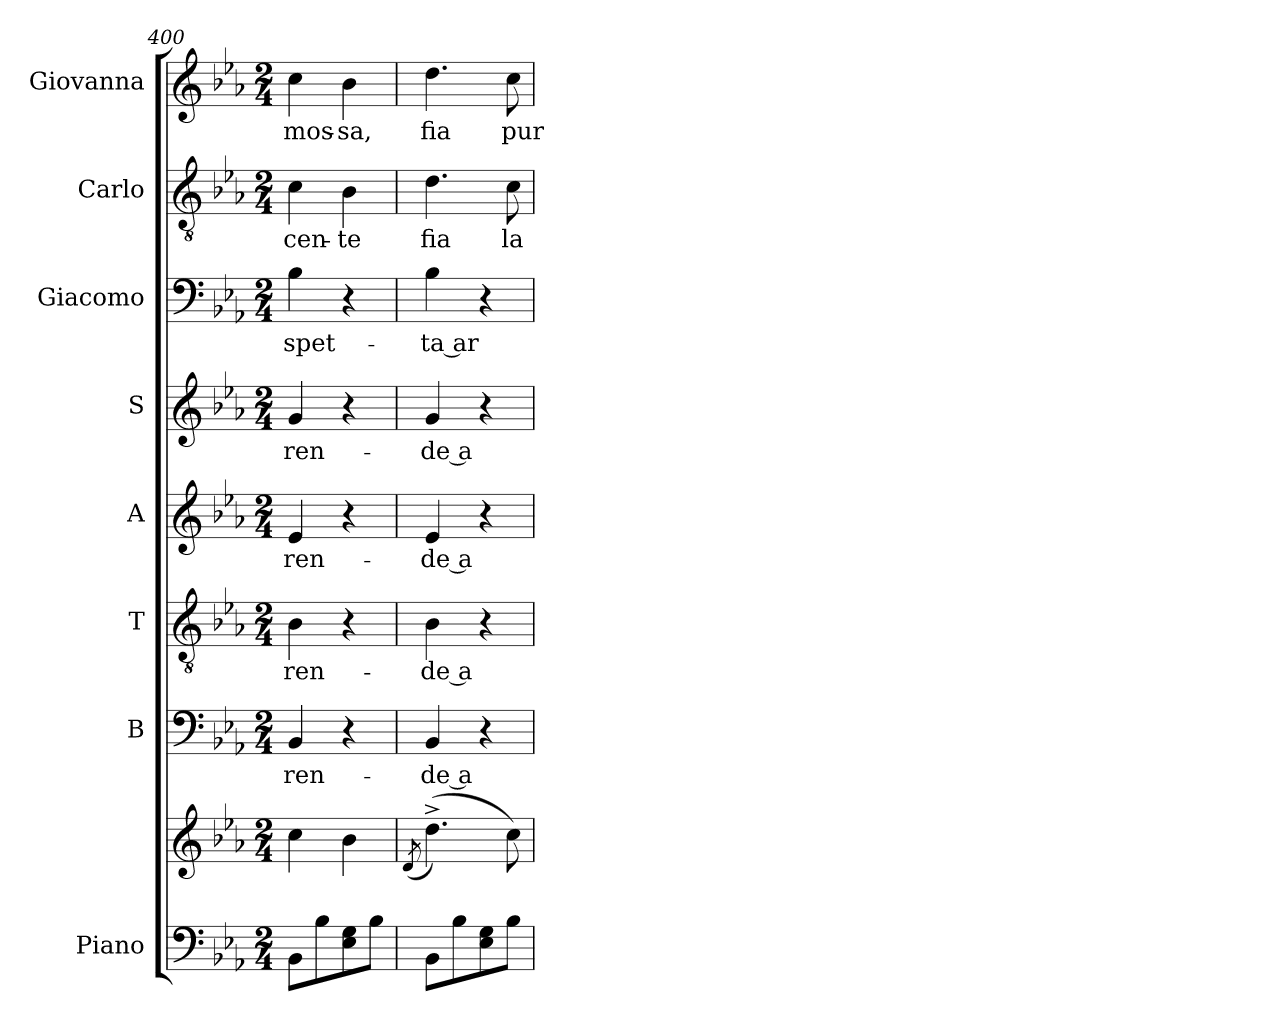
**kern	**kern	**kern	**text	**kern	**text	**kern	**text	**kern	**text	**kern	**text	**kern	**text	**kern	**text
*part8	*part8	*part7	*part7	*part6	*part6	*part5	*part5	*part4	*part4	*part3	*part3	*part2	*part2	*part1	*part1
*staff9	*staff8	*staff7	*staff7	*staff6	*staff6	*staff5	*staff5	*staff4	*staff4	*staff3	*staff3	*staff2	*staff2	*staff1	*staff1
*I"Piano	*	*I"B	*	*I"T	*	*I"A	*	*I"S	*	*I"Giacomo	*	*I"Carlo	*	*I"Giovanna	*
*I'Pno	*	*I'B	*	*I'T	*	*I'A	*	*I'S	*	*	*	*	*	*	*
*clefF4	*clefG2	*clefF4	*	*clefGv2	*	*clefG2	*	*clefG2	*	*clefF4	*	*clefGv2	*	*clefG2	*
*k[b-e-a-]	*k[b-e-a-]	*k[b-e-a-]	*	*k[b-e-a-]	*	*k[b-e-a-]	*	*k[b-e-a-]	*	*k[b-e-a-]	*	*k[b-e-a-]	*	*k[b-e-a-]	*
*M2/4	*M2/4	*M2/4	*	*M2/4	*	*M2/4	*	*M2/4	*	*M2/4	*	*M2/4	*	*M2/4	*
=400	=400	=400	=400	=400	=400	=400	=400	=400	=400	=400	=400	=400	=400	=400	=400
!	!	!	!LO:LY:b	!	!LO:LY:b	!	!LO:LY:b	!	!LO:LY:b	!	!LO:LY:b	!	!LO:LY:b	!	!LO:LY:b
8BB-\L	4cc\	4BB-/	ren-	4B-\	ren-	4e-/	ren-	4g/	ren-	4B-\	-spet-	4c\	-cen-	4cc\	-mos-
8B-\	.	.	.	.	.	.	.	.	.	.	.	.	.	.	.
!	!	!	!	!	!	!	!	!	!	!	!	!	!LO:LY:b	!	!LO:LY:b
8E-\ 8G\	4b-\	4r	.	4r	.	4r	.	4r	.	4r	.	4B-\	-te	4b-\	-sa,
8B-\J	.	.	.	.	.	.	.	.	.	.	.	.	.	.	.
=401	=401	=401	=401	=401	=401	=401	=401	=401	=401	=401	=401	=401	=401	=401	=401
.	(8qd/	.	.	.	.	.	.	.	.	.	.	.	.	.	.
!	!	!	!LO:LY:b	!	!LO:LY:b	!	!LO:LY:b	!	!LO:LY:b	!	!LO:LY:b	!	!LO:LY:b	!	!LO:LY:b
8BB-\L	(4.dd^\)	4BB-/	-de a	4B-\	-de a	4e-/	-de a	4g/	-de a	4B-\	-ta ar-	4.d\	fia	4.dd\	fia
8B-\	.	.	.	.	.	.	.	.	.	.	.	.	.	.	.
8E-\ 8G\	.	4r	.	4r	.	4r	.	4r	.	4r	.	.	.	.	.
!	!	!	!	!	!	!	!	!	!	!	!	!	!LO:LY:b	!	!LO:LY:b
8B-\J	8cc\)	.	.	.	.	.	.	.	.	.	.	8c\	la	8cc\	pur-
=	=	=	=	=	=	=	=	=	=	=	=	=	=	=	=
*-	*-	*-	*-	*-	*-	*-	*-	*-	*-	*-	*-	*-	*-	*-	*-
